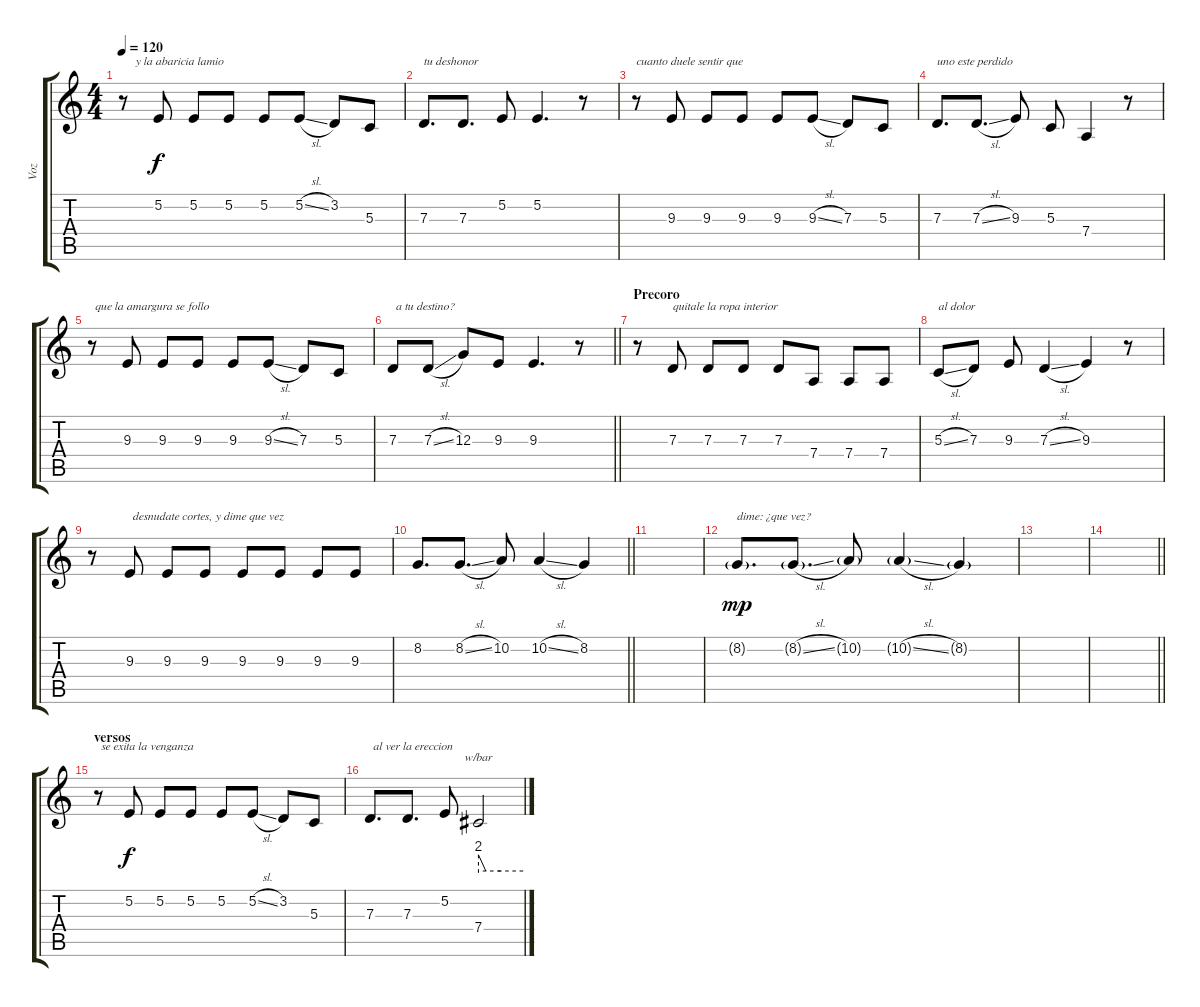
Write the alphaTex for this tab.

\track ("Voz" "Voz") {instrument lead2sawtooth}
\staff {score tabs}
\tuning (E4 B3 G3 D3 A2 E2) {hide}
\ts (4 4)
\tempo 120
\clef g2
\ks c
r.8{txt "    y la abaricia lamio " dy f} 5.2.8 5.2.8 5.2.8 5.2.8 5.2{sl}.8 3.2.8 5.3.8 |
7.3.8{d txt "tu deshonor"} 7.3.8{d} 5.2.8 5.2.4{d} r.8 |
r.8{txt "cuanto duele sentir que "} 9.3.8 9.3.8 9.3.8 9.3.8 9.3{sl}.8 7.3.8 5.3.8 |
7.3.8{d txt "uno este perdido"} 7.3{sl}.8{d} 9.3.8 5.3.8 7.4.4 r.8 |
r.8{txt " que la amargura se follo"} 9.3.8 9.3.8 9.3.8 9.3.8 9.3{sl}.8 7.3.8 5.3.8 |
\barLineRight lightlight
7.3.8{txt " a tu destino?"} 7.3{sl}.8 12.3.8 9.3.8 9.3.4{d} r.8 |
\section ("" "Precoro")
r.8 7.3.8{txt "quitale la ropa interior"} 7.3.8 7.3.8 7.3.8 7.4.8 7.4.8 7.4.8 |
5.3{sl}.8{txt "al dolor"} 7.3.8 9.3.8 7.3{sl}.4 9.3.4 r.8 |
r.8 9.3.8{txt " desnudate cortes, y dime que vez"} 9.3.8 9.3.8 9.3.8 9.3.8 9.3.8 9.3.8 |
\barLineRight lightlight
8.2.8{d} 8.2{sl}.8{d} 10.2.8 10.2{sl}.4 8.2.4 |
|
8.2{g}.8{d txt "dime: ¿que vez?" dy mp volume 16} 8.2{sl g}.8{d} 10.2{g}.8 10.2{sl g}.4 8.2{g}.4 |
|
\barLineRight lightlight
|
\section ("" "versos")
r.8{txt " se exita la venganza" volume 12} 5.2.8{dy f} 5.2.8 5.2.8 5.2.8 5.2{sl}.8 3.2.8 5.3.8 |
7.3.8{d txt " al ver la ereccion"} 7.3.8{d} 5.2.8 7.4.2{tbe (custom default 0 8 10 0 30 0 60 0)}
